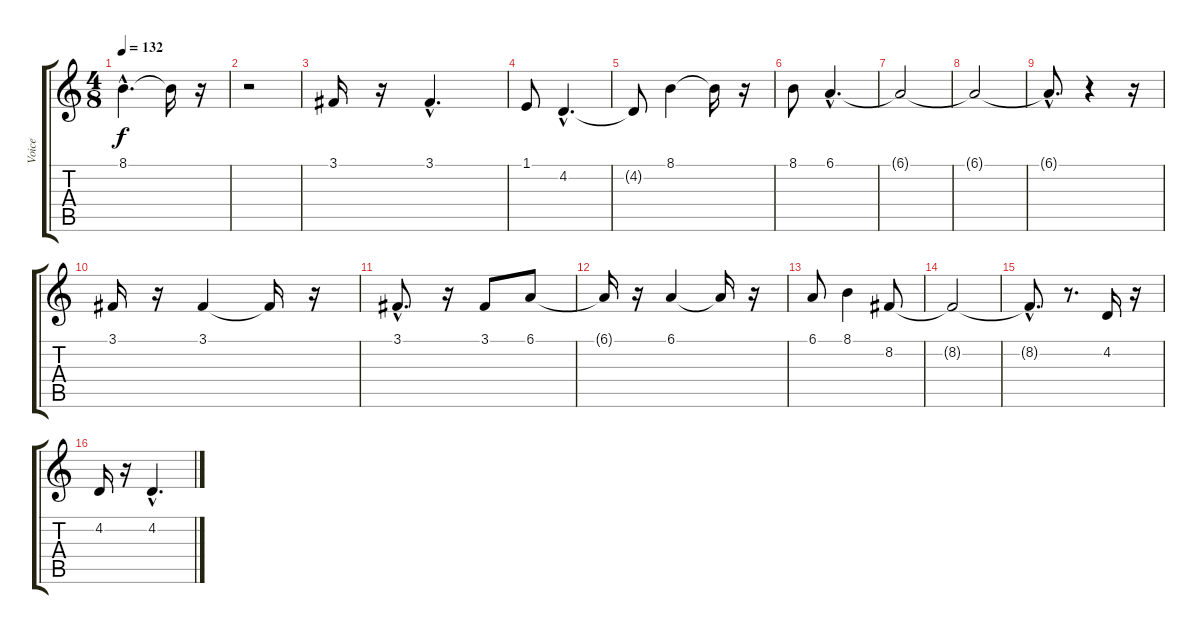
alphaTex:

\track ("Voice" "Voice") {instrument tenorsax}
\staff {score tabs}
\tuning (Eb4 Bb3 Gb3 Db3 Ab2 Eb2) {hide}
\ts (4 8)
\tempo 132
\clef g2
\ks c
8.1{hac t}.4{d dy f} 8.1{t}.16 r.16 |
r.2 |
3.1.16 r.16 3.1{hac}.4{d} |
1.1.8 4.2{hac}.4{d} |
4.2{t}.8 8.1.4 8.1{t}.16 r.16 |
8.1.8 6.1{hac}.4{d} |
6.1{t}.2 |
6.1{t}.2 |
6.1{hac t}.8{d} r.4 r.16 |
3.1.16 r.16 3.1.4 3.1{t}.16 r.16 |
3.1{hac}.8{d} r.16 3.1.8 6.1.8 |
6.1{t}.16 r.16 6.1.4 6.1{t}.16 r.16 |
6.1.8 8.1.4 8.2.8 |
8.2{t}.2 |
8.2{hac t}.8{d} r.8{d} 4.2.16 r.16 |
4.2.16 r.16 4.2{hac}.4{d}
